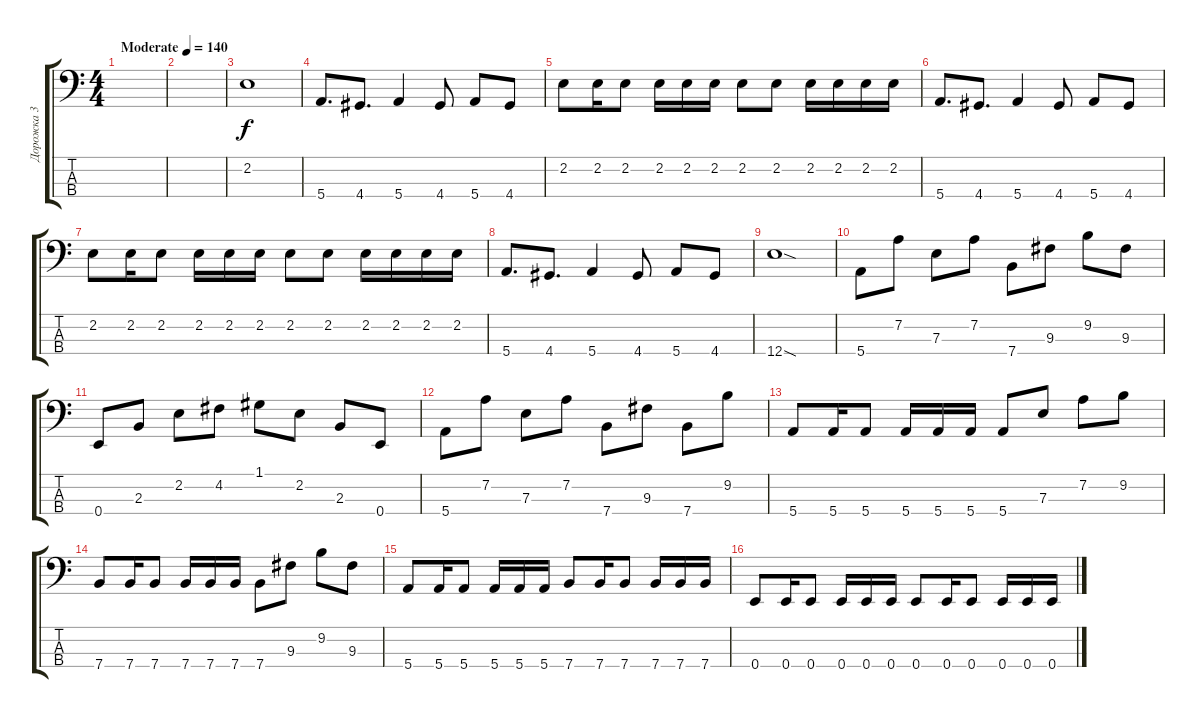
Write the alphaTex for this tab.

\track ("Дорожка 3" "Дорожка 3") {instrument electricbassfinger}
\staff {score tabs}
\tuning (G2 D2 A1 E1) {hide}
\ts (4 4)
\tempo (140 "Moderate")
\clef f4
\ks c
|
|
2.2.1 |
5.4.8{d} 4.4.8{d} 5.4.4 4.4.8 5.4.8 4.4.8 |
2.2.8 2.2.16 2.2.8 2.2.16 2.2.16 2.2.16 2.2.8 2.2.8 2.2.16 2.2.16 2.2.16 2.2.16 |
5.4.8{d} 4.4.8{d} 5.4.4 4.4.8 5.4.8 4.4.8 |
2.2.8 2.2.16 2.2.8 2.2.16 2.2.16 2.2.16 2.2.8 2.2.8 2.2.16 2.2.16 2.2.16 2.2.16 |
5.4.8{d} 4.4.8{d} 5.4.4 4.4.8 5.4.8 4.4.8 |
12.4{sod}.1 |
5.4.8 7.2.8 7.3.8 7.2.8 7.4.8 9.3.8 9.2.8 9.3.8 |
0.4.8 2.3.8 2.2.8 4.2.8 1.1.8 2.2.8 2.3.8 0.4.8 |
5.4.8 7.2.8 7.3.8 7.2.8 7.4.8 9.3.8 7.4.8 9.2.8 |
5.4.8 5.4.16 5.4.8 5.4.16 5.4.16 5.4.16 5.4.8 7.3.8 7.2.8 9.2.8 |
7.4.8 7.4.16 7.4.8 7.4.16 7.4.16 7.4.16 7.4.8 9.3.8 9.2.8 9.3.8 |
5.4.8 5.4.16 5.4.8 5.4.16 5.4.16 5.4.16 7.4.8 7.4.16 7.4.8 7.4.16 7.4.16 7.4.16 |
0.4.8 0.4.16 0.4.8 0.4.16 0.4.16 0.4.16 0.4.8 0.4.16 0.4.8 0.4.16 0.4.16 0.4.16
